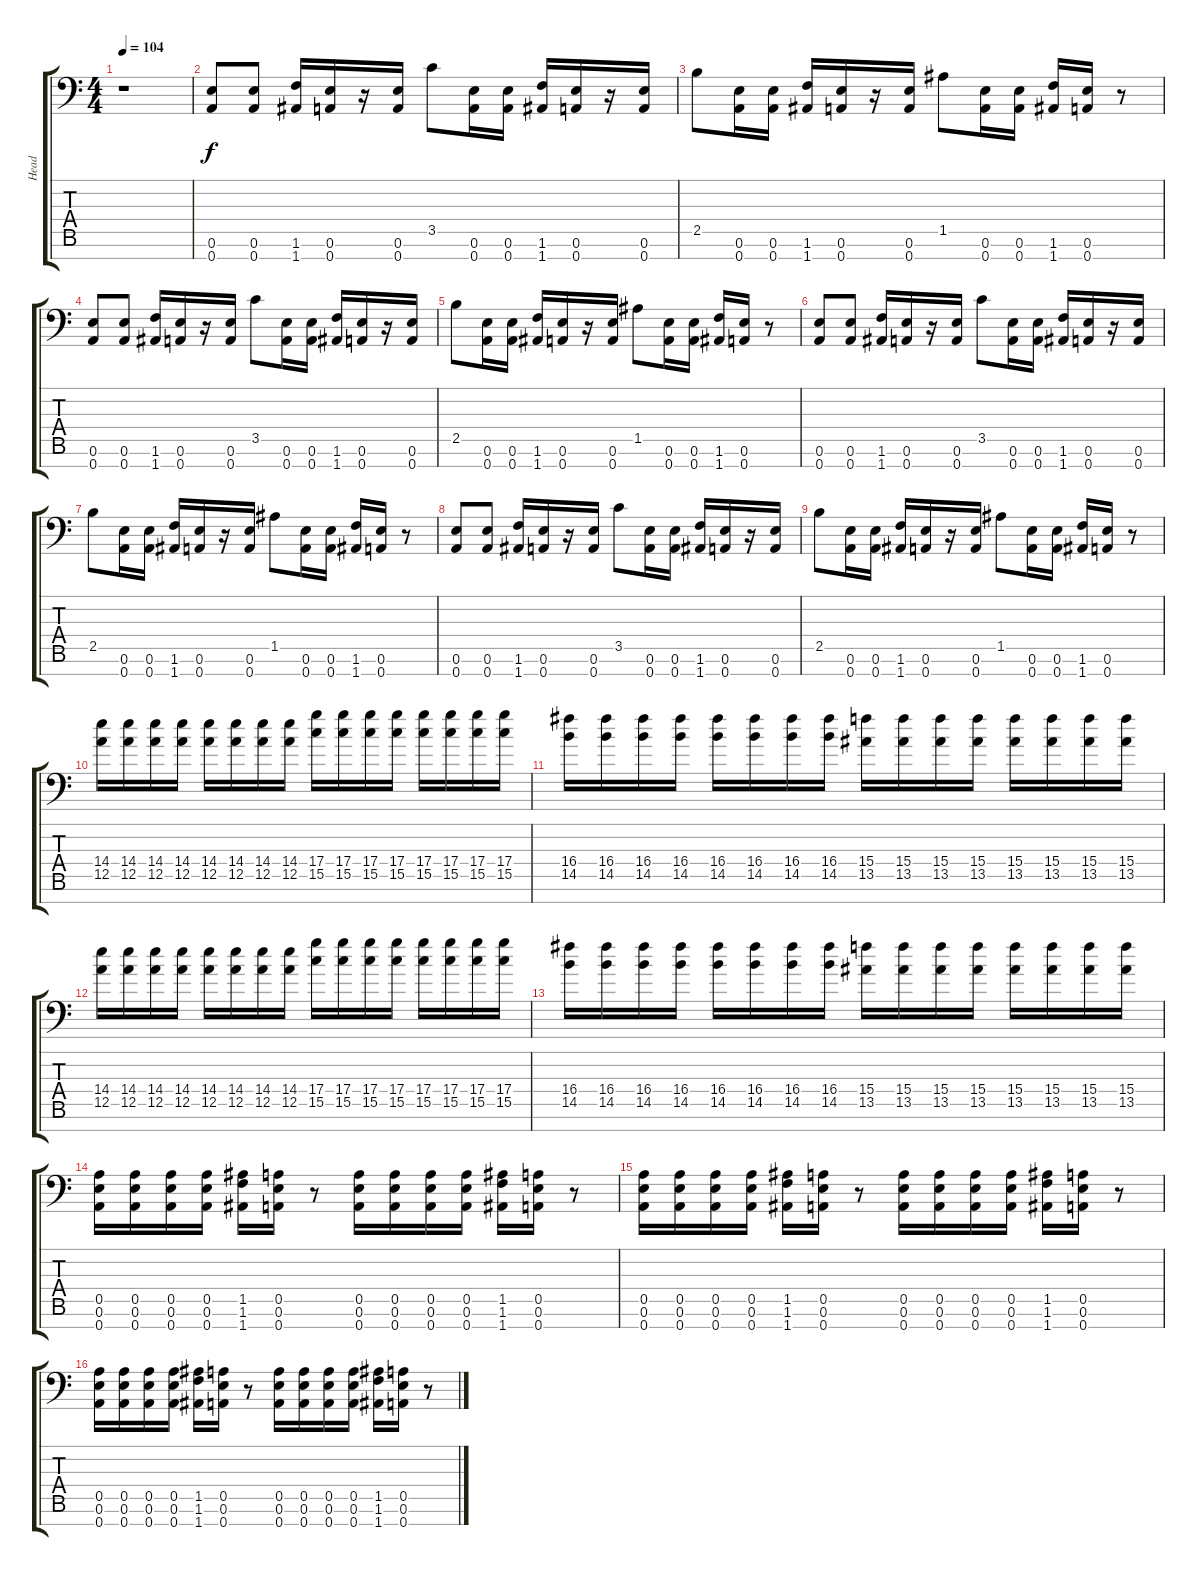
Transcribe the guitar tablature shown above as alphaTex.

\track ("Head" "Head") {instrument distortionguitar}
\staff {score tabs}
\tuning (E4 B3 G3 D3 A2 E2 A1) {hide}
\ts (4 4)
\tempo 104
\clef f4
\ks c
r.1{dy f} |
(0.6 0.7).8 (0.6 0.7).8 (1.6 1.7).16 (0.6 0.7).16 r.16 (0.6 0.7).16 3.5.8 (0.6 0.7).16 (0.6 0.7).16 (1.6 1.7).16 (0.6 0.7).16 r.16 (0.6 0.7).16 |
2.5.8 (0.6 0.7).16 (0.6 0.7).16 (1.6 1.7).16 (0.6 0.7).16 r.16 (0.6 0.7).16 1.5.8 (0.6 0.7).16 (0.6 0.7).16 (1.6 1.7).16 (0.6 0.7).16 r.8 |
(0.6 0.7).8 (0.6 0.7).8 (1.6 1.7).16 (0.6 0.7).16 r.16 (0.6 0.7).16 3.5.8 (0.6 0.7).16 (0.6 0.7).16 (1.6 1.7).16 (0.6 0.7).16 r.16 (0.6 0.7).16 |
2.5.8 (0.6 0.7).16 (0.6 0.7).16 (1.6 1.7).16 (0.6 0.7).16 r.16 (0.6 0.7).16 1.5.8 (0.6 0.7).16 (0.6 0.7).16 (1.6 1.7).16 (0.6 0.7).16 r.8 |
(0.6 0.7).8 (0.6 0.7).8 (1.6 1.7).16 (0.6 0.7).16 r.16 (0.6 0.7).16 3.5.8 (0.6 0.7).16 (0.6 0.7).16 (1.6 1.7).16 (0.6 0.7).16 r.16 (0.6 0.7).16 |
2.5.8 (0.6 0.7).16 (0.6 0.7).16 (1.6 1.7).16 (0.6 0.7).16 r.16 (0.6 0.7).16 1.5.8 (0.6 0.7).16 (0.6 0.7).16 (1.6 1.7).16 (0.6 0.7).16 r.8 |
(0.6 0.7).8 (0.6 0.7).8 (1.6 1.7).16 (0.6 0.7).16 r.16 (0.6 0.7).16 3.5.8 (0.6 0.7).16 (0.6 0.7).16 (1.6 1.7).16 (0.6 0.7).16 r.16 (0.6 0.7).16 |
2.5.8 (0.6 0.7).16 (0.6 0.7).16 (1.6 1.7).16 (0.6 0.7).16 r.16 (0.6 0.7).16 1.5.8 (0.6 0.7).16 (0.6 0.7).16 (1.6 1.7).16 (0.6 0.7).16 r.8 |
(14.4 12.5).16{volume 10} (14.4 12.5).16 (14.4 12.5).16 (14.4 12.5).16 (14.4 12.5).16 (14.4 12.5).16 (14.4 12.5).16 (14.4 12.5).16 (17.4 15.5).16 (17.4 15.5).16 (17.4 15.5).16 (17.4 15.5).16 (17.4 15.5).16 (17.4 15.5).16 (17.4 15.5).16 (17.4 15.5).16 |
(16.4 14.5).16 (16.4 14.5).16 (16.4 14.5).16 (16.4 14.5).16 (16.4 14.5).16 (16.4 14.5).16 (16.4 14.5).16 (16.4 14.5).16 (15.4 13.5).16 (15.4 13.5).16 (15.4 13.5).16 (15.4 13.5).16 (15.4 13.5).16 (15.4 13.5).16 (15.4 13.5).16 (15.4 13.5).16 |
(14.4 12.5).16 (14.4 12.5).16 (14.4 12.5).16 (14.4 12.5).16 (14.4 12.5).16 (14.4 12.5).16 (14.4 12.5).16 (14.4 12.5).16 (17.4 15.5).16 (17.4 15.5).16 (17.4 15.5).16 (17.4 15.5).16 (17.4 15.5).16 (17.4 15.5).16 (17.4 15.5).16 (17.4 15.5).16 |
(16.4 14.5).16 (16.4 14.5).16 (16.4 14.5).16 (16.4 14.5).16 (16.4 14.5).16 (16.4 14.5).16 (16.4 14.5).16 (16.4 14.5).16 (15.4 13.5).16 (15.4 13.5).16 (15.4 13.5).16 (15.4 13.5).16 (15.4 13.5).16 (15.4 13.5).16 (15.4 13.5).16 (15.4 13.5).16 |
(0.5 0.6 0.7).16{volume 13} (0.5 0.6 0.7).16 (0.5 0.6 0.7).16 (0.5 0.6 0.7).16 (1.5 1.6 1.7).16 (0.5 0.6 0.7).16 r.8 (0.5 0.6 0.7).16 (0.5 0.6 0.7).16 (0.5 0.6 0.7).16 (0.5 0.6 0.7).16 (1.5 1.6 1.7).16 (0.5 0.6 0.7).16 r.8 |
(0.5 0.6 0.7).16 (0.5 0.6 0.7).16 (0.5 0.6 0.7).16 (0.5 0.6 0.7).16 (1.5 1.6 1.7).16 (0.5 0.6 0.7).16 r.8 (0.5 0.6 0.7).16 (0.5 0.6 0.7).16 (0.5 0.6 0.7).16 (0.5 0.6 0.7).16 (1.5 1.6 1.7).16 (0.5 0.6 0.7).16 r.8 |
(0.5 0.6 0.7).16 (0.5 0.6 0.7).16 (0.5 0.6 0.7).16 (0.5 0.6 0.7).16 (1.5 1.6 1.7).16 (0.5 0.6 0.7).16 r.8 (0.5 0.6 0.7).16 (0.5 0.6 0.7).16 (0.5 0.6 0.7).16 (0.5 0.6 0.7).16 (1.5 1.6 1.7).16 (0.5 0.6 0.7).16 r.8
